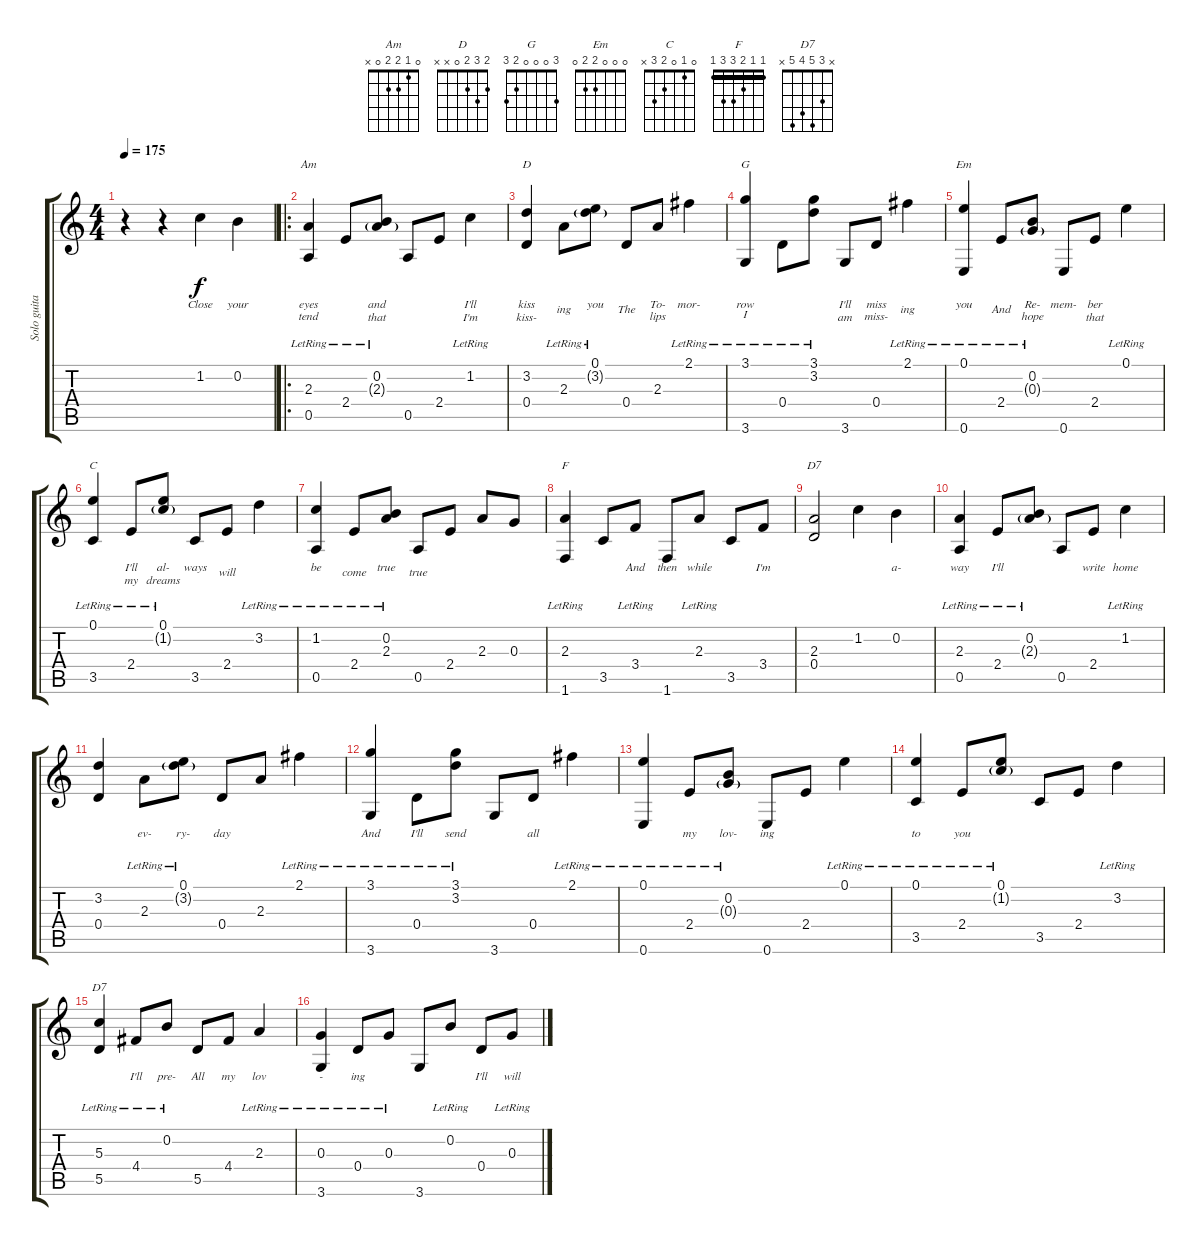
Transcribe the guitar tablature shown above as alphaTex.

\track ("Solo guitar" "Solo guita") {instrument acousticguitarnylon}
\staff {score tabs}
\tuning (E4 B3 G3 D3 A2 E2) {hide}
\chord ("Am" 0 1 2 2 0 x)
\chord ("D" 2 3 2 0 x x)
\chord ("G" 3 0 0 0 2 3)
\chord ("Em" 0 0 0 2 2 0)
\chord ("C" 0 1 0 2 3 x)
\chord ("F" 1 1 2 3 3 1) {barre 1}
\chord ("D7" 2 1 2 0 x x)
\chord ("D7" x 3 5 4 5 x)
\ts (4 4)
\tempo 175
\clef g2
\ks c
r.4{dy f instrument acousticguitarnylon} r.4 1.2.4{lyrics (0 "Close") lyrics (1 "") lyrics (2 "") lyrics (3 "") lyrics (4 "")} 0.2.4{lyrics (0 "your") lyrics (1 "") lyrics (2 "") lyrics (3 "") lyrics (4 "")} |
\ro
(2.3{lr} 0.5).4{ch "Am" lyrics (0 "eyes") lyrics (1 "tend") lyrics (2 "") lyrics (3 "") lyrics (4 "")} 2.4{lr}.8{lyrics (0 "") lyrics (1 "") lyrics (2 "") lyrics (3 "") lyrics (4 "")} (0.2{lr} 2.3{g lr}).8{lyrics (0 "and") lyrics (1 "that") lyrics (2 "") lyrics (3 "") lyrics (4 "")} 0.5.8{lyrics (0 "") lyrics (1 "") lyrics (2 "") lyrics (3 "") lyrics (4 "")} 2.4.8{lyrics (0 "") lyrics (1 "") lyrics (2 "") lyrics (3 "") lyrics (4 "")} 1.2{lr}.4{lyrics (0 "I'll") lyrics (1 "I'm") lyrics (2 "") lyrics (3 "") lyrics (4 "")} |
(3.2 0.4).4{ch "D" lyrics (0 "kiss") lyrics (1 "kiss-") lyrics (2 "") lyrics (3 "") lyrics (4 "")} 2.3{lr}.8{lyrics (0 "") lyrics (1 "ing") lyrics (2 "") lyrics (3 "") lyrics (4 "")} (0.1{lr} 3.2{g lr}).8{lyrics (0 "you") lyrics (1 "") lyrics (2 "") lyrics (3 "") lyrics (4 "")} 0.4.8{lyrics (0 "") lyrics (1 "The") lyrics (2 "") lyrics (3 "") lyrics (4 "")} 2.3.8{lyrics (0 "To-") lyrics (1 "lips") lyrics (2 "") lyrics (3 "") lyrics (4 "")} 2.1{lr}.4{lyrics (0 "mor-") lyrics (1 "") lyrics (2 "") lyrics (3 "") lyrics (4 "")} |
(3.1{lr} 3.6).4{ch "G" lyrics (0 "row") lyrics (1 "I") lyrics (2 "") lyrics (3 "") lyrics (4 "")} 0.4{lr}.8{lyrics (0 "") lyrics (1 "") lyrics (2 "") lyrics (3 "") lyrics (4 "")} (3.1{lr} 3.2{lr}).8{lyrics (0 "") lyrics (1 "") lyrics (2 "") lyrics (3 "") lyrics (4 "")} 3.6.8{lyrics (0 "I'll") lyrics (1 "am") lyrics (2 "") lyrics (3 "") lyrics (4 "")} 0.4.8{lyrics (0 "miss") lyrics (1 "miss-") lyrics (2 "") lyrics (3 "") lyrics (4 "")} 2.1{lr}.4{lyrics (0 "") lyrics (1 "ing") lyrics (2 "") lyrics (3 "") lyrics (4 "")} |
(0.1{lr} 0.6).4{ch "Em" lyrics (0 "you") lyrics (1 "") lyrics (2 "") lyrics (3 "") lyrics (4 "")} 2.4{lr}.8{lyrics (0 "") lyrics (1 "And") lyrics (2 "") lyrics (3 "") lyrics (4 "")} (0.2{lr} 0.3{g lr}).8{lyrics (0 "Re-") lyrics (1 "hope") lyrics (2 "") lyrics (3 "") lyrics (4 "")} 0.6.8{lyrics (0 "mem-") lyrics (1 "") lyrics (2 "") lyrics (3 "") lyrics (4 "")} 2.4.8{lyrics (0 "ber") lyrics (1 "that") lyrics (2 "") lyrics (3 "") lyrics (4 "")} 0.1{lr}.4{lyrics (0 "") lyrics (1 "") lyrics (2 "") lyrics (3 "") lyrics (4 "")} |
(0.1{lr} 3.5).4{ch "C" lyrics (0 "") lyrics (1 "") lyrics (2 "") lyrics (3 "") lyrics (4 "")} 2.4{lr}.8{lyrics (0 "I'll") lyrics (1 "my") lyrics (2 "") lyrics (3 "") lyrics (4 "")} (0.1{lr} 1.2{g lr}).8{lyrics (0 "al-") lyrics (1 "dreams") lyrics (2 "") lyrics (3 "") lyrics (4 "")} 3.5.8{lyrics (0 "ways") lyrics (1 "") lyrics (2 "") lyrics (3 "") lyrics (4 "")} 2.4.8{lyrics (0 "") lyrics (1 "will") lyrics (2 "") lyrics (3 "") lyrics (4 "")} 3.2{lr}.4{lyrics (0 "") lyrics (1 "") lyrics (2 "") lyrics (3 "") lyrics (4 "")} |
(1.2{lr} 0.5).4{lyrics (0 "be") lyrics (1 "") lyrics (2 "") lyrics (3 "") lyrics (4 "")} 2.4{lr}.8{lyrics (0 "") lyrics (1 "come") lyrics (2 "") lyrics (3 "") lyrics (4 "")} (0.2{lr} 2.3{lr}).8{lyrics (0 "true") lyrics (1 "") lyrics (2 "") lyrics (3 "") lyrics (4 "")} 0.5.8{lyrics (0 "") lyrics (1 "true") lyrics (2 "") lyrics (3 "") lyrics (4 "")} 2.4.8{lyrics (0 "") lyrics (1 "") lyrics (2 "") lyrics (3 "") lyrics (4 "")} 2.3.8{lyrics (0 "") lyrics (1 "") lyrics (2 "") lyrics (3 "") lyrics (4 "")} 0.3.8{lyrics (0 "") lyrics (1 "") lyrics (2 "") lyrics (3 "") lyrics (4 "")} |
(2.3{lr} 1.6).4{ch "F" lyrics (0 "") lyrics (1 "") lyrics (2 "") lyrics (3 "") lyrics (4 "")} 3.5.8{lyrics (0 "") lyrics (1 "") lyrics (2 "") lyrics (3 "") lyrics (4 "")} 3.4{lr}.8{lyrics (0 "And") lyrics (1 "") lyrics (2 "") lyrics (3 "") lyrics (4 "")} 1.6.8{lyrics (0 "then") lyrics (1 "") lyrics (2 "") lyrics (3 "") lyrics (4 "")} 2.3{lr}.8{lyrics (0 "while") lyrics (1 "") lyrics (2 "") lyrics (3 "") lyrics (4 "")} 3.5.8{lyrics (0 "") lyrics (1 "") lyrics (2 "") lyrics (3 "") lyrics (4 "")} 3.4.8{lyrics (0 "I'm") lyrics (1 "") lyrics (2 "") lyrics (3 "") lyrics (4 "")} |
(2.3 0.4).2{ch "D7" lyrics (0 "") lyrics (1 "") lyrics (2 "") lyrics (3 "") lyrics (4 "")} 1.2.4{lyrics (0 "") lyrics (1 "") lyrics (2 "") lyrics (3 "") lyrics (4 "")} 0.2.4{lyrics (0 "a-") lyrics (1 "") lyrics (2 "") lyrics (3 "") lyrics (4 "")} |
(2.3{lr} 0.5).4{lyrics (0 "way") lyrics (1 "") lyrics (2 "") lyrics (3 "") lyrics (4 "")} 2.4{lr}.8{lyrics (0 "I'll") lyrics (1 "") lyrics (2 "") lyrics (3 "") lyrics (4 "")} (0.2{lr} 2.3{g lr}).8{lyrics (0 "") lyrics (1 "") lyrics (2 "") lyrics (3 "") lyrics (4 "")} 0.5.8{lyrics (0 "") lyrics (1 "") lyrics (2 "") lyrics (3 "") lyrics (4 "")} 2.4.8{lyrics (0 "write") lyrics (1 "") lyrics (2 "") lyrics (3 "") lyrics (4 "")} 1.2{lr}.4{lyrics (0 "home") lyrics (1 "") lyrics (2 "") lyrics (3 "") lyrics (4 "")} |
(3.2 0.4).4{lyrics (0 "") lyrics (1 "") lyrics (2 "") lyrics (3 "") lyrics (4 "")} 2.3{lr}.8{lyrics (0 "ev-") lyrics (1 "") lyrics (2 "") lyrics (3 "") lyrics (4 "")} (0.1{lr} 3.2{g lr}).8{lyrics (0 "ry-") lyrics (1 "") lyrics (2 "") lyrics (3 "") lyrics (4 "")} 0.4.8{lyrics (0 "day") lyrics (1 "") lyrics (2 "") lyrics (3 "") lyrics (4 "")} 2.3.8{lyrics (0 "") lyrics (1 "") lyrics (2 "") lyrics (3 "") lyrics (4 "")} 2.1{lr}.4{lyrics (0 "") lyrics (1 "") lyrics (2 "") lyrics (3 "") lyrics (4 "")} |
(3.1{lr} 3.6).4{lyrics (0 "And") lyrics (1 "") lyrics (2 "") lyrics (3 "") lyrics (4 "")} 0.4{lr}.8{lyrics (0 "I'll") lyrics (1 "") lyrics (2 "") lyrics (3 "") lyrics (4 "")} (3.1{lr} 3.2{lr}).8{lyrics (0 "send") lyrics (1 "") lyrics (2 "") lyrics (3 "") lyrics (4 "")} 3.6.8{lyrics (0 "") lyrics (1 "") lyrics (2 "") lyrics (3 "") lyrics (4 "")} 0.4.8{lyrics (0 "all") lyrics (1 "") lyrics (2 "") lyrics (3 "") lyrics (4 "")} 2.1{lr}.4{lyrics (0 "") lyrics (1 "") lyrics (2 "") lyrics (3 "") lyrics (4 "")} |
(0.1{lr} 0.6).4{lyrics (0 "") lyrics (1 "") lyrics (2 "") lyrics (3 "") lyrics (4 "")} 2.4{lr}.8{lyrics (0 "my") lyrics (1 "") lyrics (2 "") lyrics (3 "") lyrics (4 "")} (0.2{lr} 0.3{g lr}).8{lyrics (0 "lov-") lyrics (1 "") lyrics (2 "") lyrics (3 "") lyrics (4 "")} 0.6.8{lyrics (0 "ing") lyrics (1 "") lyrics (2 "") lyrics (3 "") lyrics (4 "")} 2.4.8{lyrics (0 "") lyrics (1 "") lyrics (2 "") lyrics (3 "") lyrics (4 "")} 0.1{lr}.4{lyrics (0 "") lyrics (1 "") lyrics (2 "") lyrics (3 "") lyrics (4 "")} |
(0.1{lr} 3.5).4{lyrics (0 "to") lyrics (1 "") lyrics (2 "") lyrics (3 "") lyrics (4 "")} 2.4{lr}.8{lyrics (0 "you") lyrics (1 "") lyrics (2 "") lyrics (3 "") lyrics (4 "")} (0.1{lr} 1.2{g lr}).8{lyrics (0 "") lyrics (1 "") lyrics (2 "") lyrics (3 "") lyrics (4 "")} 3.5.8{lyrics (0 "") lyrics (1 "") lyrics (2 "") lyrics (3 "") lyrics (4 "")} 2.4.8{lyrics (0 "") lyrics (1 "") lyrics (2 "") lyrics (3 "") lyrics (4 "")} 3.2{lr}.4{lyrics (0 "") lyrics (1 "") lyrics (2 "") lyrics (3 "") lyrics (4 "")} |
(5.3{lr} 5.5).4{ch "D7" lyrics (0 "") lyrics (1 "") lyrics (2 "") lyrics (3 "") lyrics (4 "")} 4.4{lr}.8{lyrics (0 "I'll") lyrics (1 "") lyrics (2 "") lyrics (3 "") lyrics (4 "")} 0.2{lr}.8{lyrics (0 "pre-") lyrics (1 "") lyrics (2 "") lyrics (3 "") lyrics (4 "")} 5.5.8{lyrics (0 "All") lyrics (1 "") lyrics (2 "") lyrics (3 "") lyrics (4 "")} 4.4.8{lyrics (0 "my") lyrics (1 "") lyrics (2 "") lyrics (3 "") lyrics (4 "")} 2.3{lr}.4{lyrics (0 "lov") lyrics (1 "") lyrics (2 "") lyrics (3 "") lyrics (4 "")} |
(0.3{lr} 3.6).4{lyrics (0 "-") lyrics (1 "") lyrics (2 "") lyrics (3 "") lyrics (4 "")} 0.4{lr}.8{lyrics (0 "ing") lyrics (1 "") lyrics (2 "") lyrics (3 "") lyrics (4 "")} 0.3{lr}.8{lyrics (0 "") lyrics (1 "") lyrics (2 "") lyrics (3 "") lyrics (4 "")} 3.6.8{lyrics (0 "") lyrics (1 "") lyrics (2 "") lyrics (3 "") lyrics (4 "")} 0.2{lr}.8{lyrics (0 "") lyrics (1 "") lyrics (2 "") lyrics (3 "") lyrics (4 "")} 0.4.8{lyrics (0 "I'll") lyrics (1 "") lyrics (2 "") lyrics (3 "") lyrics (4 "")} 0.3{lr}.8{lyrics (0 "will") lyrics (1 "") lyrics (2 "") lyrics (3 "") lyrics (4 "")}
